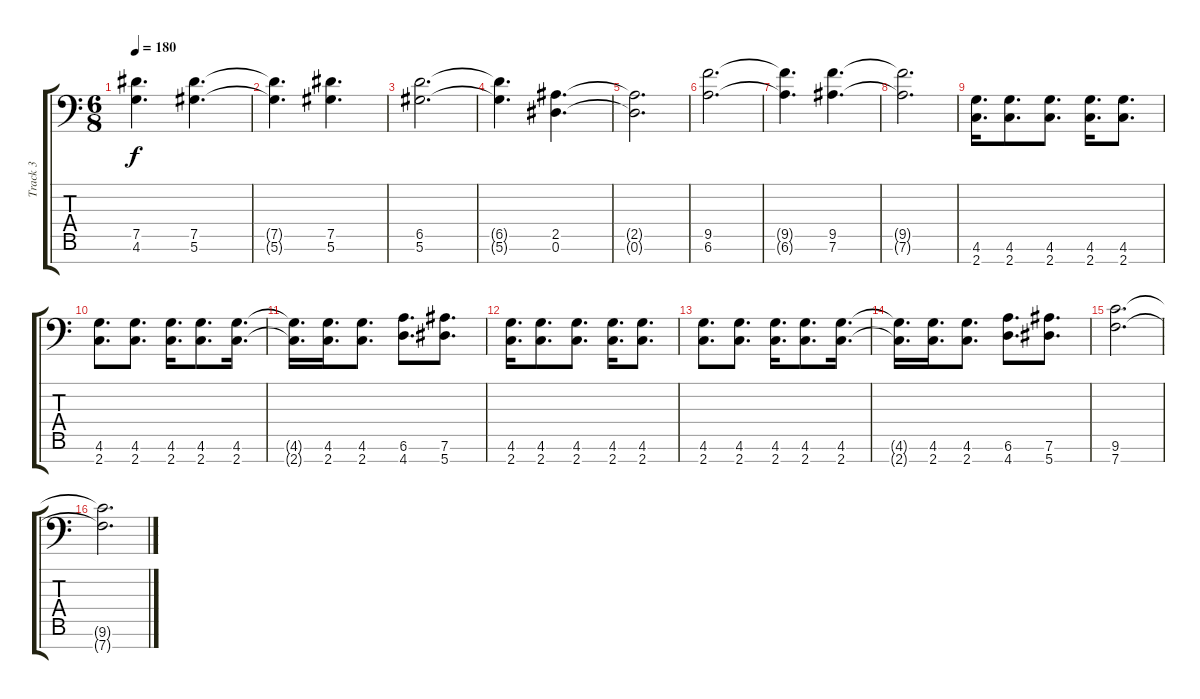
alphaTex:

\track ("Track 3" "Track 3") {instrument distortionguitar}
\staff {score tabs}
\tuning (Eb4 Bb3 Gb3 Db3 Ab2 Eb2 Bb1) {hide}
\ts (6 8)
\tempo 180
\clef f4
\ks c
(7.5 4.6).4{d dy f} (7.5 5.6).4{d} |
(7.5{t} 5.6{t}).4{d} (7.5 5.6).4{d} |
(6.5 5.6).2{d} |
(6.5{t} 5.6{t}).4{d} (2.5 0.6).4{d} |
(2.5{t} 0.6{t}).2{d} |
(9.5 6.6).2{d} |
(9.5{t} 6.6{t}).4{d} (9.5 7.6).4{d} |
(9.5{t} 7.6{t}).2{d} |
(4.6 2.7).16{d} (4.6 2.7).8{d} (4.6 2.7).8{d} (4.6 2.7).16{d} (4.6 2.7).8{d} |
(4.6 2.7).8{d} (4.6 2.7).8{d} (4.6 2.7).16{d} (4.6 2.7).8{d} (4.6 2.7).16{d} |
(4.6{t} 2.7{t}).16{d} (4.6 2.7).16{d} (4.6 2.7).8{d} (6.6 4.7).8{d} (7.6 5.7).8{d} |
(4.6 2.7).16{d} (4.6 2.7).8{d} (4.6 2.7).8{d} (4.6 2.7).16{d} (4.6 2.7).8{d} |
(4.6 2.7).8{d} (4.6 2.7).8{d} (4.6 2.7).16{d} (4.6 2.7).8{d} (4.6 2.7).16{d} |
(4.6{t} 2.7{t}).16{d} (4.6 2.7).16{d} (4.6 2.7).8{d} (6.6 4.7).8{d} (7.6 5.7).8{d} |
(9.6 7.7).2{d} |
(9.6{t} 7.7{t}).2{d}
